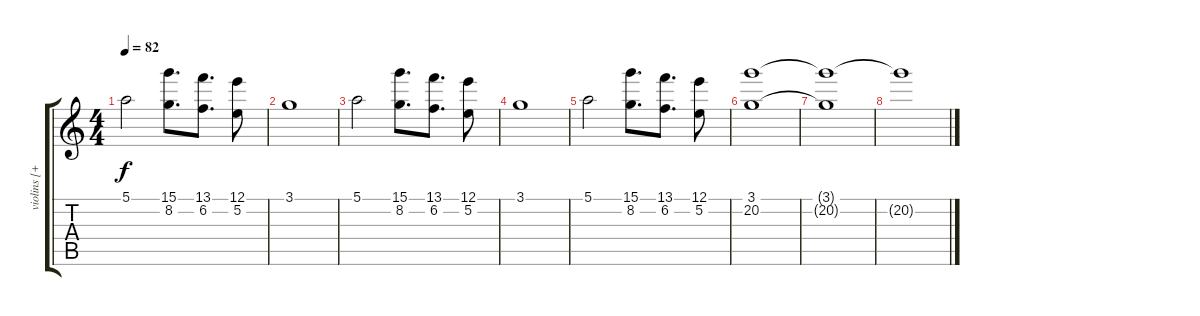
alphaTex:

\track ("violins [+ synth]" "violins [+") {instrument contrabass}
\staff {score tabs}
\tuning (E4 B3 G3 D3 A2 E2) {hide}
\ts (4 4)
\tempo 82
\clef g2
\ks c
5.1.2{dy f} (15.1 8.2).8{d} (13.1 6.2).8{d} (12.1 5.2).8 |
3.1.1 |
5.1.2 (15.1 8.2).8{d} (13.1 6.2).8{d} (12.1 5.2).8 |
3.1.1 |
5.1.2 (15.1 8.2).8{d} (13.1 6.2).8{d} (12.1 5.2).8 |
(3.1 20.2).1{volume 5} |
(3.1{t} 20.2{t}).1 |
20.2{t}.1
